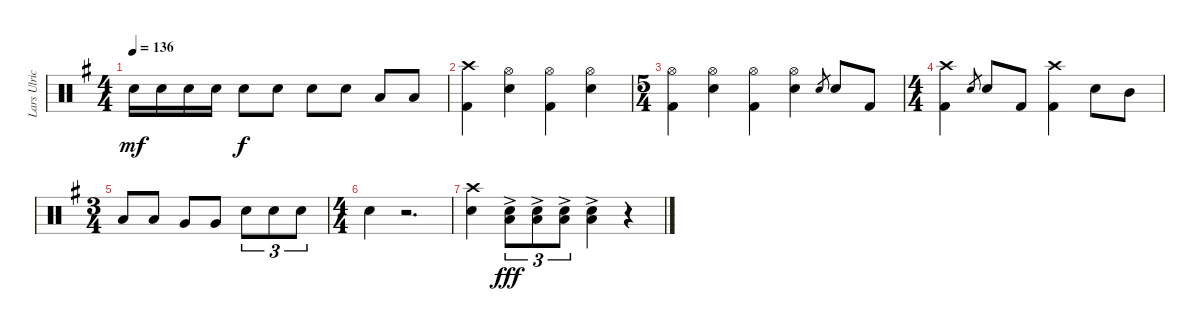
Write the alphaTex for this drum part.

\track ("Lars Ulrich" "Lars Ulric") {instrument percussion}
\staff {score}
\articulation defaults
\ts (4 4)
\tempo 136
\clef neutral
\ks eminor "Snare (hit) 2".16{dy mf} "Snare (hit) 2".16 "Snare (hit) 2".16 "Snare (hit) 2".16 "Snare (hit) 2".8{dy f} "Snare (hit) 2".8 "Snare (hit) 2".8 "Snare (hit) 2".8 "Low Tom (hit)".8 "Low Tom (hit)".8
|
("Crash high (hit)" "Kick (hit) 2").4 ("Hi-Hat (open)" "Snare (hit) 2").4 ("Hi-Hat (open)" "Kick (hit) 2").4 ("Hi-Hat (open)" "Snare (hit) 2").4 |
\ts (5 4)
("Hi-Hat (open)" "Kick (hit) 2").4 ("Hi-Hat (open)" "Snare (hit) 2").4 ("Hi-Hat (open)" "Kick (hit) 2").4 ("Hi-Hat (open)" "Snare (hit) 2").4 "Snare (hit) 2".8{gr} "Snare (hit) 2".8 "Kick (hit) 2".8 |
\ts (4 4)
("Crash high (hit)" "Kick (hit) 2").4 "Snare (hit) 2".8{gr} "Snare (hit) 2".8 "Kick (hit) 2".8 ("Crash high (hit)" "Kick (hit) 2").4 "Snare (hit) 2".8 "Mid Tom (hit)".8 |
\ts (3 4)
"Low Tom (hit)".8 "Low Tom (hit)".8 "Very Low Tom (hit)".8 "Very Low Tom (hit)".8 "Snare (hit) 2".8{tu (3 2)} "Snare (hit) 2".8{tu (3 2)} "Snare (hit) 2".8{tu (3 2)} |
\ts (4 4)
"Snare (hit) 2".4 r.2{d} |
("Crash high (hit)" "Snare (hit) 2").4 ("Snare (hit) 2" "Low Floor Tom (hit)"{ac}).8{tu (3 2) dy fff} ("Snare (hit) 2" "Low Floor Tom (hit)"{ac}).8{tu (3 2)} ("Snare (hit) 2" "Low Floor Tom (hit)"{ac}).8{tu (3 2)} ("Snare (hit) 2" "Low Floor Tom (hit)"{ac}).4 r.4
